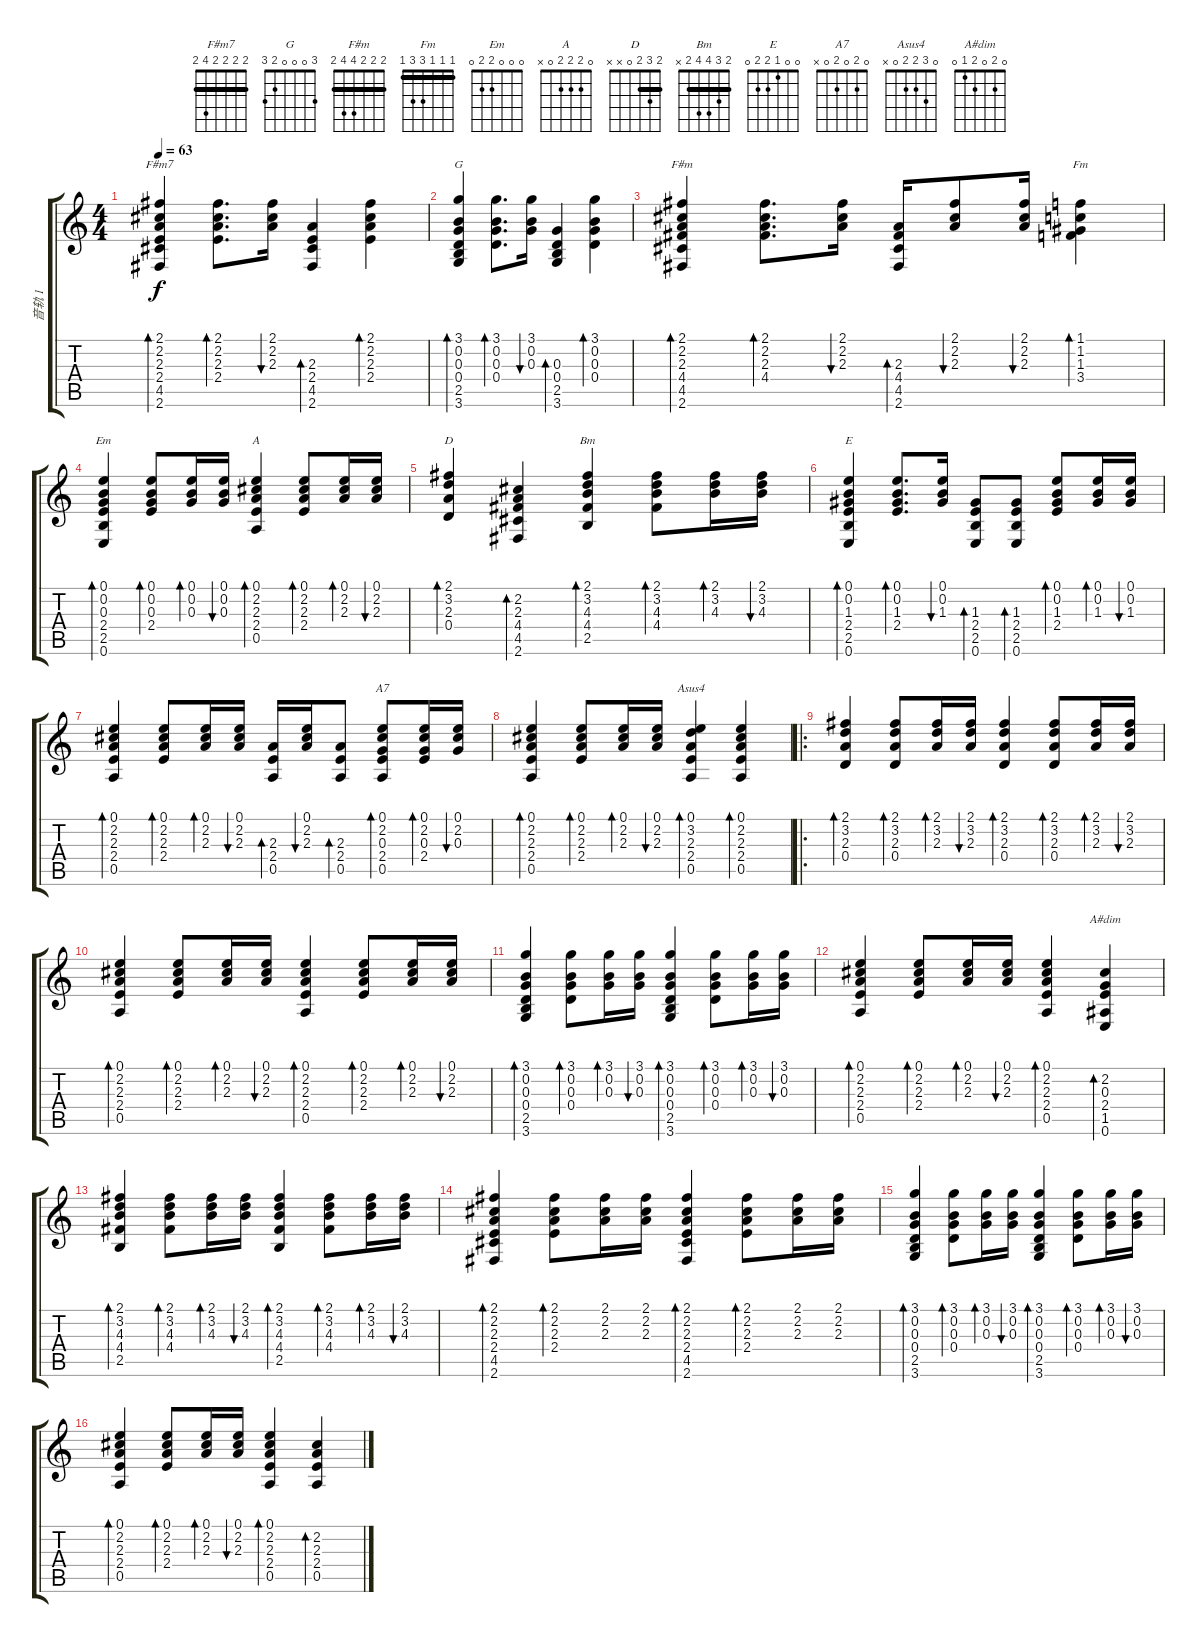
\track ("音轨 1" "音轨 1") {instrument acousticguitarsteel}
\staff {score tabs}
\tuning (E4 B3 G3 D3 A2 E2) {hide}
\chord ("F#m7" 2 2 2 2 4 2) {barre 2}
\chord ("G" 3 0 0 0 2 3)
\chord ("F#m" 2 2 2 4 4 2) {barre 2}
\chord ("Fm" 1 1 1 3 3 1) {barre 1}
\chord ("Em" 0 0 0 2 2 0)
\chord ("A" 0 2 2 2 0 x)
\chord ("D" 2 3 2 0 x x) {barre 2}
\chord ("Bm" 2 3 4 4 2 x) {barre 2}
\chord ("E" 0 0 1 2 2 0)
\chord ("A7" 0 2 0 2 0 x)
\chord ("Asus4" 0 3 2 2 0 x)
\chord ("A#dim" 0 2 0 2 1 0)
\ts (4 4)
\tempo 63
\clef g2
\ks c
(2.1 2.2 2.3 2.4 4.5 2.6).4{bd 30 ch "F#m7" lyrics (0 "") lyrics (1 "") lyrics (2 "") lyrics (3 "") lyrics (4 "") dy f} (2.1 2.2 2.3 2.4).8{d bd 30 lyrics (0 "") lyrics (1 "") lyrics (2 "") lyrics (3 "") lyrics (4 "")} (2.1 2.2 2.3).16{bu 30 lyrics (0 "") lyrics (1 "") lyrics (2 "") lyrics (3 "") lyrics (4 "")} (2.3 2.4 4.5 2.6).4{bd 30 lyrics (0 "") lyrics (1 "") lyrics (2 "") lyrics (3 "") lyrics (4 "")} (2.1 2.2 2.3 2.4).4{bd 30 lyrics (0 "") lyrics (1 "") lyrics (2 "") lyrics (3 "") lyrics (4 "")} |
(3.1 0.2 0.3 0.4 2.5 3.6).4{bd 30 ch "G" txt "" lyrics (0 "") lyrics (1 "") lyrics (2 "") lyrics (3 "") lyrics (4 "")} (3.1 0.2 0.3 0.4).8{d bd 30 lyrics (0 "") lyrics (1 "") lyrics (2 "") lyrics (3 "") lyrics (4 "")} (3.1 0.2 0.3).16{bu 30 lyrics (0 "") lyrics (1 "") lyrics (2 "") lyrics (3 "") lyrics (4 "")} (0.3 0.4 2.5 3.6).4{bd 30 lyrics (0 "") lyrics (1 "") lyrics (2 "") lyrics (3 "") lyrics (4 "")} (3.1 0.2 0.3 0.4).4{bd 30 lyrics (0 "") lyrics (1 "") lyrics (2 "") lyrics (3 "") lyrics (4 "")} |
(2.1 2.2 2.3 4.4 4.5 2.6).4{bd 30 ch "F#m" lyrics (0 "") lyrics (1 "") lyrics (2 "") lyrics (3 "") lyrics (4 "")} (2.1 2.2 2.3 4.4).8{d bd 30 lyrics (0 "") lyrics (1 "") lyrics (2 "") lyrics (3 "") lyrics (4 "")} (2.1 2.2 2.3).16{bu 30 lyrics (0 "") lyrics (1 "") lyrics (2 "") lyrics (3 "") lyrics (4 "")} (2.3 4.4 4.5 2.6).16{bd 30 lyrics (0 "") lyrics (1 "") lyrics (2 "") lyrics (3 "") lyrics (4 "")} (2.1 2.2 2.3).8{bu 30 lyrics (0 "") lyrics (1 "") lyrics (2 "") lyrics (3 "") lyrics (4 "")} (2.1 2.2 2.3).16{bu 30 lyrics (0 "") lyrics (1 "") lyrics (2 "") lyrics (3 "") lyrics (4 "")} (1.1 1.2 1.3 3.4).4{bd 30 ch "Fm" lyrics (0 "") lyrics (1 "") lyrics (2 "") lyrics (3 "") lyrics (4 "")} |
(0.1 0.2 0.3 2.4 2.5 0.6).4{bd 30 ch "Em" lyrics (0 "") lyrics (1 "") lyrics (2 "") lyrics (3 "") lyrics (4 "")} (0.1 0.2 0.3 2.4).8{bd 30 lyrics (0 "") lyrics (1 "") lyrics (2 "") lyrics (3 "") lyrics (4 "")} (0.1 0.2 0.3).16{bd 30 lyrics (0 "") lyrics (1 "") lyrics (2 "") lyrics (3 "") lyrics (4 "")} (0.1 0.2 0.3).16{bu 30 lyrics (0 "") lyrics (1 "") lyrics (2 "") lyrics (3 "") lyrics (4 "")} (0.1 2.2 2.3 2.4 0.5).4{bd 30 ch "A" lyrics (0 "") lyrics (1 "") lyrics (2 "") lyrics (3 "") lyrics (4 "")} (0.1 2.2 2.3 2.4).8{bd 30 lyrics (0 "") lyrics (1 "") lyrics (2 "") lyrics (3 "") lyrics (4 "")} (0.1 2.2 2.3).16{bd 30 lyrics (0 "") lyrics (1 "") lyrics (2 "") lyrics (3 "") lyrics (4 "")} (0.1 2.2 2.3).16{bu 30 lyrics (0 "") lyrics (1 "") lyrics (2 "") lyrics (3 "") lyrics (4 "")} |
(2.1 3.2 2.3 0.4).4{bd 30 ch "D" lyrics (0 "") lyrics (1 "") lyrics (2 "") lyrics (3 "") lyrics (4 "")} (2.2 2.3 4.4 4.5 2.6).4{bd 30 lyrics (0 "") lyrics (1 "") lyrics (2 "") lyrics (3 "") lyrics (4 "")} (2.1 3.2 4.3 4.4 2.5).4{bd 30 ch "Bm" lyrics (0 "") lyrics (1 "") lyrics (2 "") lyrics (3 "") lyrics (4 "")} (2.1 3.2 4.3 4.4).8{bd 30 lyrics (0 "") lyrics (1 "") lyrics (2 "") lyrics (3 "") lyrics (4 "")} (2.1 3.2 4.3).16{bd 30 lyrics (0 "") lyrics (1 "") lyrics (2 "") lyrics (3 "") lyrics (4 "")} (2.1 3.2 4.3).16{bu 30 lyrics (0 "") lyrics (1 "") lyrics (2 "") lyrics (3 "") lyrics (4 "")} |
(0.1 0.2 1.3 2.4 2.5 0.6).4{bd 30 ch "E" lyrics (0 "") lyrics (1 "") lyrics (2 "") lyrics (3 "") lyrics (4 "")} (0.1 0.2 1.3 2.4).8{d bd 30 lyrics (0 "") lyrics (1 "") lyrics (2 "") lyrics (3 "") lyrics (4 "")} (0.1 0.2 1.3).16{bu 30 lyrics (0 "") lyrics (1 "") lyrics (2 "") lyrics (3 "") lyrics (4 "")} (1.3 2.4 2.5 0.6).8{bd 30 lyrics (0 "") lyrics (1 "") lyrics (2 "") lyrics (3 "") lyrics (4 "")} (1.3 2.4 2.5 0.6).8{bd 30 lyrics (0 "") lyrics (1 "") lyrics (2 "") lyrics (3 "") lyrics (4 "")} (0.1 0.2 1.3 2.4).8{bd 30 lyrics (0 "") lyrics (1 "") lyrics (2 "") lyrics (3 "") lyrics (4 "")} (0.1 0.2 1.3).16{bd 30 lyrics (0 "") lyrics (1 "") lyrics (2 "") lyrics (3 "") lyrics (4 "")} (0.1 0.2 1.3).16{bu 30 lyrics (0 "") lyrics (1 "") lyrics (2 "") lyrics (3 "") lyrics (4 "")} |
(0.1 2.2 2.3 2.4 0.5).4{bd 30 lyrics (0 "") lyrics (1 "") lyrics (2 "") lyrics (3 "") lyrics (4 "")} (0.1 2.2 2.3 2.4).8{bd 30 lyrics (0 "") lyrics (1 "") lyrics (2 "") lyrics (3 "") lyrics (4 "")} (0.1 2.2 2.3).16{bd 30 lyrics (0 "") lyrics (1 "") lyrics (2 "") lyrics (3 "") lyrics (4 "")} (0.1 2.2 2.3).16{bu 30 lyrics (0 "") lyrics (1 "") lyrics (2 "") lyrics (3 "") lyrics (4 "")} (2.3 2.4 0.5).16{bd 30 lyrics (0 "") lyrics (1 "") lyrics (2 "") lyrics (3 "") lyrics (4 "")} (0.1 2.2 2.3).16{bu 30 lyrics (0 "") lyrics (1 "") lyrics (2 "") lyrics (3 "") lyrics (4 "")} (2.3 2.4 0.5).8{bd 30 lyrics (0 "") lyrics (1 "") lyrics (2 "") lyrics (3 "") lyrics (4 "")} (0.1 2.2 0.3 2.4 0.5).8{bd 30 ch "A7" lyrics (0 "") lyrics (1 "") lyrics (2 "") lyrics (3 "") lyrics (4 "")} (0.1 2.2 0.3 2.4).16{bd 30 lyrics (0 "") lyrics (1 "") lyrics (2 "") lyrics (3 "") lyrics (4 "")} (0.1 2.2 0.3).16{bu 30 lyrics (0 "") lyrics (1 "") lyrics (2 "") lyrics (3 "") lyrics (4 "")} |
(0.1 2.2 2.3 2.4 0.5).4{bd 30 lyrics (0 "") lyrics (1 "") lyrics (2 "") lyrics (3 "") lyrics (4 "")} (0.1 2.2 2.3 2.4).8{bd 30 lyrics (0 "") lyrics (1 "") lyrics (2 "") lyrics (3 "") lyrics (4 "")} (0.1 2.2 2.3).16{bd 30 lyrics (0 "") lyrics (1 "") lyrics (2 "") lyrics (3 "") lyrics (4 "")} (0.1 2.2 2.3).16{bu 30 lyrics (0 "") lyrics (1 "") lyrics (2 "") lyrics (3 "") lyrics (4 "")} (0.1 3.2 2.3 2.4 0.5).4{bd 30 ch "Asus4" lyrics (0 "") lyrics (1 "") lyrics (2 "") lyrics (3 "") lyrics (4 "")} (0.1 2.2 2.3 2.4 0.5).4{bd 30 lyrics (0 "") lyrics (1 "") lyrics (2 "") lyrics (3 "") lyrics (4 "")} |
\ro
(2.1 3.2 2.3 0.4).4{bd 30 lyrics (0 "") lyrics (1 "") lyrics (2 "") lyrics (3 "") lyrics (4 "")} (2.1 3.2 2.3 0.4).8{bd 30 lyrics (0 "") lyrics (1 "") lyrics (2 "") lyrics (3 "") lyrics (4 "")} (2.1 3.2 2.3).16{bd 30 lyrics (0 "") lyrics (1 "") lyrics (2 "") lyrics (3 "") lyrics (4 "")} (2.1 3.2 2.3).16{bu 30 lyrics (0 "") lyrics (1 "") lyrics (2 "") lyrics (3 "") lyrics (4 "")} (2.1 3.2 2.3 0.4).4{bd 30 lyrics (0 "") lyrics (1 "") lyrics (2 "") lyrics (3 "") lyrics (4 "")} (2.1 3.2 2.3 0.4).8{bd 30 lyrics (0 "") lyrics (1 "") lyrics (2 "") lyrics (3 "") lyrics (4 "")} (2.1 3.2 2.3).16{bd 30 lyrics (0 "") lyrics (1 "") lyrics (2 "") lyrics (3 "") lyrics (4 "")} (2.1 3.2 2.3).16{bu 30 lyrics (0 "") lyrics (1 "") lyrics (2 "") lyrics (3 "") lyrics (4 "")} |
(0.1 2.2 2.3 2.4 0.5).4{bd 30 lyrics (0 "") lyrics (1 "") lyrics (2 "") lyrics (3 "") lyrics (4 "")} (0.1 2.2 2.3 2.4).8{bd 30 lyrics (0 "") lyrics (1 "") lyrics (2 "") lyrics (3 "") lyrics (4 "")} (0.1 2.2 2.3).16{bd 30 lyrics (0 "") lyrics (1 "") lyrics (2 "") lyrics (3 "") lyrics (4 "")} (0.1 2.2 2.3).16{bu 30 lyrics (0 "") lyrics (1 "") lyrics (2 "") lyrics (3 "") lyrics (4 "")} (0.1 2.2 2.3 2.4 0.5).4{bd 30 lyrics (0 "") lyrics (1 "") lyrics (2 "") lyrics (3 "") lyrics (4 "")} (0.1 2.2 2.3 2.4).8{bd 30 lyrics (0 "") lyrics (1 "") lyrics (2 "") lyrics (3 "") lyrics (4 "")} (0.1 2.2 2.3).16{bd 30 lyrics (0 "") lyrics (1 "") lyrics (2 "") lyrics (3 "") lyrics (4 "")} (0.1 2.2 2.3).16{bu 30 lyrics (0 "") lyrics (1 "") lyrics (2 "") lyrics (3 "") lyrics (4 "")} |
(3.1 0.2 0.3 0.4 2.5 3.6).4{bd 30 lyrics (0 "") lyrics (1 "") lyrics (2 "") lyrics (3 "") lyrics (4 "")} (3.1 0.2 0.3 0.4).8{bd 30 lyrics (0 "") lyrics (1 "") lyrics (2 "") lyrics (3 "") lyrics (4 "")} (3.1 0.2 0.3).16{bd 30 lyrics (0 "") lyrics (1 "") lyrics (2 "") lyrics (3 "") lyrics (4 "")} (3.1 0.2 0.3).16{bu 30 lyrics (0 "") lyrics (1 "") lyrics (2 "") lyrics (3 "") lyrics (4 "")} (3.1 0.2 0.3 0.4 2.5 3.6).4{bd 30 lyrics (0 "") lyrics (1 "") lyrics (2 "") lyrics (3 "") lyrics (4 "")} (3.1 0.2 0.3 0.4).8{bd 30 lyrics (0 "") lyrics (1 "") lyrics (2 "") lyrics (3 "") lyrics (4 "")} (3.1 0.2 0.3).16{bd 30 lyrics (0 "") lyrics (1 "") lyrics (2 "") lyrics (3 "") lyrics (4 "")} (3.1 0.2 0.3).16{bu 30 lyrics (0 "") lyrics (1 "") lyrics (2 "") lyrics (3 "") lyrics (4 "")} |
(0.1 2.2 2.3 2.4 0.5).4{bd 30 lyrics (0 "") lyrics (1 "") lyrics (2 "") lyrics (3 "") lyrics (4 "")} (0.1 2.2 2.3 2.4).8{bd 30 lyrics (0 "") lyrics (1 "") lyrics (2 "") lyrics (3 "") lyrics (4 "")} (0.1 2.2 2.3).16{bd 30 lyrics (0 "") lyrics (1 "") lyrics (2 "") lyrics (3 "") lyrics (4 "")} (0.1 2.2 2.3).16{bu 30 lyrics (0 "") lyrics (1 "") lyrics (2 "") lyrics (3 "") lyrics (4 "")} (0.1 2.2 2.3 2.4 0.5).4{bd 30 lyrics (0 "") lyrics (1 "") lyrics (2 "") lyrics (3 "") lyrics (4 "")} (2.2 0.3 2.4 1.5 0.6).4{bd 30 ch "A#dim" lyrics (0 "") lyrics (1 "") lyrics (2 "") lyrics (3 "") lyrics (4 "")} |
(2.1 3.2 4.3 4.4 2.5).4{bd 30 lyrics (0 "") lyrics (1 "") lyrics (2 "") lyrics (3 "") lyrics (4 "")} (2.1 3.2 4.3 4.4).8{bd 30 lyrics (0 "") lyrics (1 "") lyrics (2 "") lyrics (3 "") lyrics (4 "")} (2.1 3.2 4.3).16{bd 30 lyrics (0 "") lyrics (1 "") lyrics (2 "") lyrics (3 "") lyrics (4 "")} (2.1 3.2 4.3).16{bu 30 lyrics (0 "") lyrics (1 "") lyrics (2 "") lyrics (3 "") lyrics (4 "")} (2.1 3.2 4.3 4.4 2.5).4{bd 30 lyrics (0 "") lyrics (1 "") lyrics (2 "") lyrics (3 "") lyrics (4 "")} (2.1 3.2 4.3 4.4).8{bd 30 lyrics (0 "") lyrics (1 "") lyrics (2 "") lyrics (3 "") lyrics (4 "")} (2.1 3.2 4.3).16{bd 30 lyrics (0 "") lyrics (1 "") lyrics (2 "") lyrics (3 "") lyrics (4 "")} (2.1 3.2 4.3).16{bu 30 lyrics (0 "") lyrics (1 "") lyrics (2 "") lyrics (3 "") lyrics (4 "")} |
(2.1 2.2 2.3 2.4 4.5 2.6).4{bd 30 lyrics (0 "") lyrics (1 "") lyrics (2 "") lyrics (3 "") lyrics (4 "")} (2.1 2.2 2.3 2.4).8{bd 30 lyrics (0 "") lyrics (1 "") lyrics (2 "") lyrics (3 "") lyrics (4 "")} (2.1 2.2 2.3).16{lyrics (0 "") lyrics (1 "") lyrics (2 "") lyrics (3 "") lyrics (4 "")} (2.1 2.2 2.3).16{lyrics (0 "") lyrics (1 "") lyrics (2 "") lyrics (3 "") lyrics (4 "")} (2.1 2.2 2.3 2.4 4.5 2.6).4{bd 30 lyrics (0 "") lyrics (1 "") lyrics (2 "") lyrics (3 "") lyrics (4 "")} (2.1 2.2 2.3 2.4).8{bd 30 lyrics (0 "") lyrics (1 "") lyrics (2 "") lyrics (3 "") lyrics (4 "")} (2.1 2.2 2.3).16{lyrics (0 "") lyrics (1 "") lyrics (2 "") lyrics (3 "") lyrics (4 "")} (2.1 2.2 2.3).16{lyrics (0 "") lyrics (1 "") lyrics (2 "") lyrics (3 "") lyrics (4 "")} |
(3.1 0.2 0.3 0.4 2.5 3.6).4{bd 30 lyrics (0 "") lyrics (1 "") lyrics (2 "") lyrics (3 "") lyrics (4 "")} (3.1 0.2 0.3 0.4).8{bd 30 lyrics (0 "") lyrics (1 "") lyrics (2 "") lyrics (3 "") lyrics (4 "")} (3.1 0.2 0.3).16{bd 30 lyrics (0 "") lyrics (1 "") lyrics (2 "") lyrics (3 "") lyrics (4 "")} (3.1 0.2 0.3).16{bu 30 lyrics (0 "") lyrics (1 "") lyrics (2 "") lyrics (3 "") lyrics (4 "")} (3.1 0.2 0.3 0.4 2.5 3.6).4{bd 30 lyrics (0 "") lyrics (1 "") lyrics (2 "") lyrics (3 "") lyrics (4 "")} (3.1 0.2 0.3 0.4).8{bd 30 lyrics (0 "") lyrics (1 "") lyrics (2 "") lyrics (3 "") lyrics (4 "")} (3.1 0.2 0.3).16{bd 30 lyrics (0 "") lyrics (1 "") lyrics (2 "") lyrics (3 "") lyrics (4 "")} (3.1 0.2 0.3).16{bu 30 lyrics (0 "") lyrics (1 "") lyrics (2 "") lyrics (3 "") lyrics (4 "")} |
(0.1 2.2 2.3 2.4 0.5).4{bd 30 lyrics (0 "") lyrics (1 "") lyrics (2 "") lyrics (3 "") lyrics (4 "")} (0.1 2.2 2.3 2.4).8{bd 30 lyrics (0 "") lyrics (1 "") lyrics (2 "") lyrics (3 "") lyrics (4 "")} (0.1 2.2 2.3).16{bd 30 lyrics (0 "") lyrics (1 "") lyrics (2 "") lyrics (3 "") lyrics (4 "")} (0.1 2.2 2.3).16{bu 30 lyrics (0 "") lyrics (1 "") lyrics (2 "") lyrics (3 "") lyrics (4 "")} (0.1 2.2 2.3 2.4 0.5).4{bd 30 lyrics (0 "") lyrics (1 "") lyrics (2 "") lyrics (3 "") lyrics (4 "")} (2.2 2.3 2.4 0.5).4{bd 120 lyrics (0 "") lyrics (1 "") lyrics (2 "") lyrics (3 "") lyrics (4 "")}
